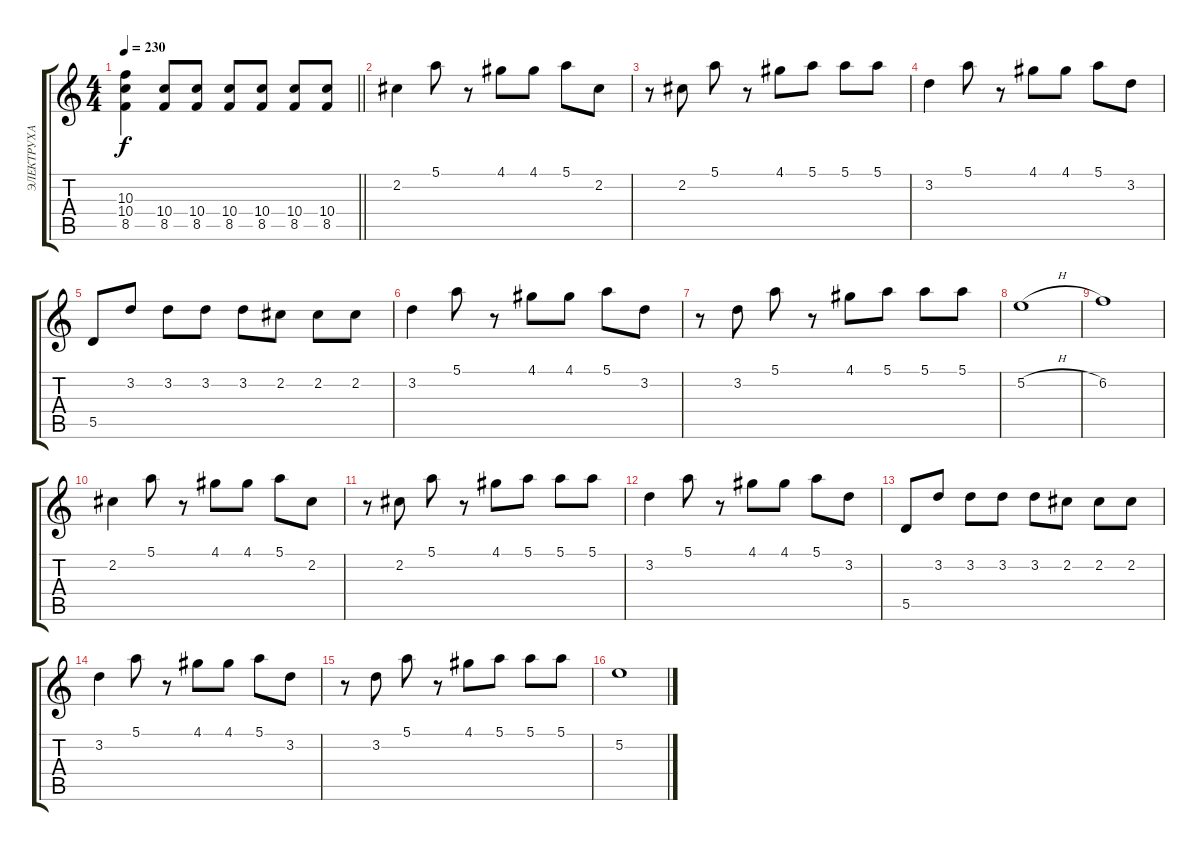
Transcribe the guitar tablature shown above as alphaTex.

\track ("ЭЛЕКТРУХА" "ЭЛЕКТРУХА") {instrument overdrivenguitar}
\staff {score tabs}
\tuning (E4 B3 G3 D3 A2 E2) {hide}
\ts (4 4)
\tempo 230
\clef g2
\barLineRight lightlight
\ks c
(10.3 10.4 8.5).4{dy f} (10.4 8.5).8 (10.4 8.5).8 (10.4 8.5).8 (10.4 8.5).8 (10.4 8.5).8 (10.4 8.5).8 |
2.2.4 5.1.8 r.8 4.1.8 4.1.8 5.1.8 2.2.8 |
r.8 2.2.8 5.1.8 r.8 4.1.8 5.1.8 5.1.8 5.1.8 |
3.2.4 5.1.8 r.8 4.1.8 4.1.8 5.1.8 3.2.8 |
5.5.8 3.2.8 3.2.8 3.2.8 3.2.8 2.2.8 2.2.8 2.2.8 |
3.2.4 5.1.8 r.8 4.1.8 4.1.8 5.1.8 3.2.8 |
r.8 3.2.8 5.1.8 r.8 4.1.8 5.1.8 5.1.8 5.1.8 |
5.2{h}.1 |
6.2.1 |
2.2.4 5.1.8 r.8 4.1.8 4.1.8 5.1.8 2.2.8 |
r.8 2.2.8 5.1.8 r.8 4.1.8 5.1.8 5.1.8 5.1.8 |
3.2.4 5.1.8 r.8 4.1.8 4.1.8 5.1.8 3.2.8 |
5.5.8 3.2.8 3.2.8 3.2.8 3.2.8 2.2.8 2.2.8 2.2.8 |
3.2.4 5.1.8 r.8 4.1.8 4.1.8 5.1.8 3.2.8 |
r.8 3.2.8 5.1.8 r.8 4.1.8 5.1.8 5.1.8 5.1.8 |
5.2{h}.1
